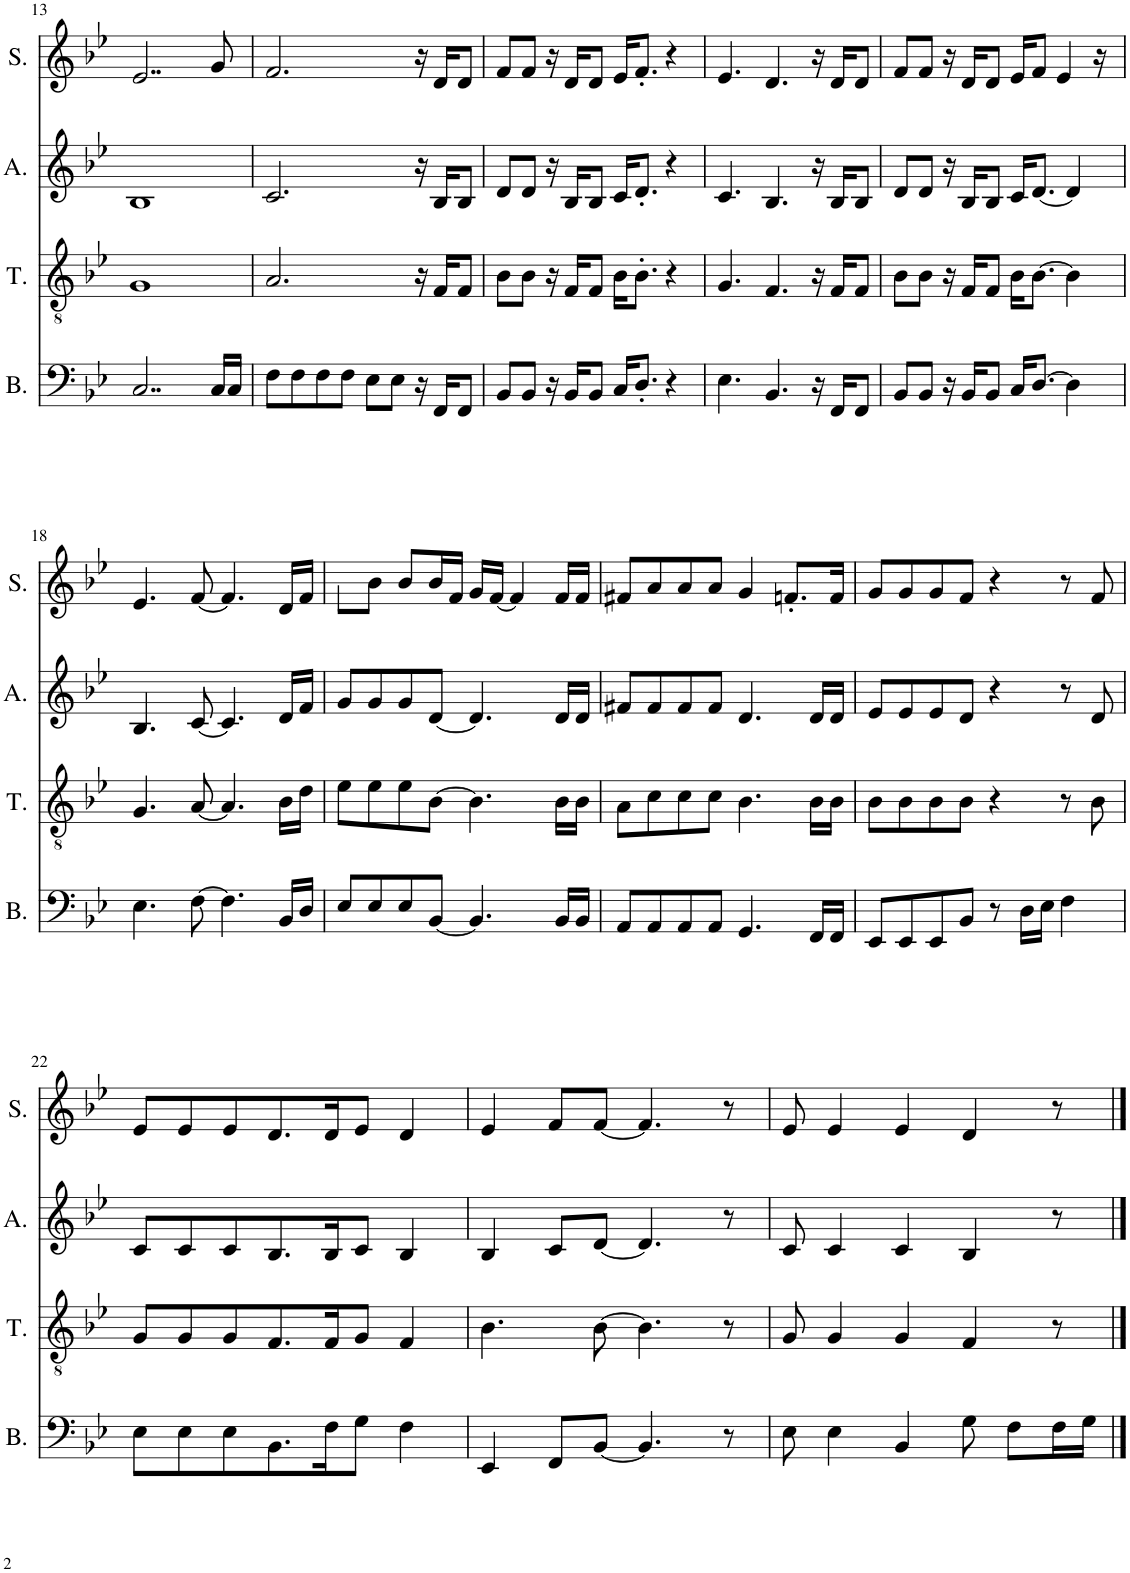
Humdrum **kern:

**kern	**kern	**kern	**kern
*part4	*part3	*part2	*part1
*staff4	*staff3	*staff2	*staff1
*I"Bass	*I"Tenor	*I"Alto	*I"Soprano
*I'B.	*I'T.	*I'A.	*I'S.
!!LO:PB:g=z
*clefF4	*clefGv2	*clefG2	*clefG2
*k[b-e-]	*k[b-e-]	*k[b-e-]	*k[b-e-]
*M4/4	*M4/4	*M4/4	*M4/4
=13	=13	=13	=13
2..C/	1G	1B-	2..e-/
16C/LL	.	.	8g/
16C/JJ	.	.	.
=14	=14	=14	=14
8F\L	2.A/	2.c/	2.f/
8F\	.	.	.
8F\	.	.	.
8F\J	.	.	.
8E-\L	.	.	.
8E-\J	.	.	.
16r	16r	16r	16r
16FF/KL	16F/KL	16B-/KL	16d/KL
8FF/J	8F/J	8B-/J	8d/J
=15	=15	=15	=15
8BB-/L	8B-\L	8d/L	8f/L
8BB-/J	8B-\J	8d/J	8f/J
16r	16r	16r	16r
16BB-/KL	16F/KL	16B-/KL	16d/KL
8BB-/J	8F/J	8B-/J	8d/J
16C/KL	16B-\KL	16c/KL	16e-/KL
8.D'/J	8.B-'\J	8.d'/J	8.f'/J
4r	4r	4r	4r
=16	=16	=16	=16
4.E-\	4.G/	4.c/	4.e-/
4.BB-/	4.F/	4.B-/	4.d/
16r	16r	16r	16r
16FF/KL	16F/KL	16B-/KL	16d/KL
8FF/J	8F/J	8B-/J	8d/J
=17	=17	=17	=17
8BB-/L	8B-\L	8d/L	8f/L
8BB-/J	8B-\J	8d/J	8f/J
16r	16r	16r	16r
16BB-/KL	16F/KL	16B-/KL	16d/KL
8BB-/J	8F/J	8B-/J	8d/J
16C/KL	16B-\KL	16c/KL	16e-/KL
[8.D/J	[8.B-\J	[8.d/J	8f/J
.	.	.	4e-/
4D\]	4B-\]	4d/]	.
.	.	.	16r
!!LO:LB:g=z
=18	=18	=18	=18
4.E-\	4.G/	4.B-/	4.e-/
[8F\	[8A/	[8c/	[8f/
4.F\]	4.A/]	4.c/]	4.f/]
16BB-/LL	16B-\LL	16d/LL	16d/LL
16D/JJ	16d\JJ	16f/JJ	16f/JJ
=19	=19	=19	=19
8E-/L	8e-\L	8g/L	8b-\L
8E-/	8e-\	8g/	8b-\J
8E-/	8e-\	8g/	8b-/L
[8BB-/J	[8B-\J	[8d/J	16b-/L
.	.	.	16f/JJ
4.BB-/]	4.B-\]	4.d/]	16g/LL
.	.	.	[16f/JJ
.	.	.	4f/]
16BB-/LL	16B-\LL	16d/LL	16f/LL
16BB-/JJ	16B-\JJ	16d/JJ	16f/JJ
=20	=20	=20	=20
8AA/L	8A\L	8f#X/L	8f#X/L
8AA/	8c\	8f#/	8a/
8AA/	8c\	8f#/	8a/
8AA/J	8c\J	8f#/J	8a/J
4.GG/	4.B-\	4.d/	4g/
.	.	.	8.fn'/L
16FF/LL	16B-\LL	16d/LL	.
16FF/JJ	16B-\JJ	16d/JJ	16f/Jk
=21	=21	=21	=21
8EE-/L	8B-\L	8e-/L	8g/L
8EE-/	8B-\	8e-/	8g/
8EE-/	8B-\	8e-/	8g/
8BB-/J	8B-\J	8d/J	8f/J
8r	4r	4r	4r
16D\LL	.	.	.
16E-\JJ	.	.	.
4F\	8r	8r	8r
.	8B-\	8d/	8f/
!!LO:LB:g=z
=22	=22	=22	=22
8E-\L	8G/L	8c/L	8e-/L
8E-\	8G/	8c/	8e-/
8E-\	8G/	8c/	8e-/
8.BB-\	8.F/	8.B-/	8.d/
16F\K	16F/K	16B-/K	16d/K
8G\J	8G/J	8c/J	8e-/J
4F\	4F/	4B-/	4d/
=23	=23	=23	=23
4EE-/	4.B-\	4B-/	4e-/
8FF/L	.	8c/L	8f/L
[8BB-/J	[8B-\	[8d/J	[8f/J
4.BB-/]	4.B-\]	4.d/]	4.f/]
8r	8r	8r	8r
=24	=24	=24	=24
8E-\	8G/	8c/	8e-/
4E-\	4G/	4c/	4e-/
4BB-/	4G/	4c/	4e-/
8G\	4F/	4B-/	4d/
8F\L	.	.	.
16F\L	8r	8r	8r
16G\JJ	.	.	.
==	==	==	==
*-	*-	*-	*-
